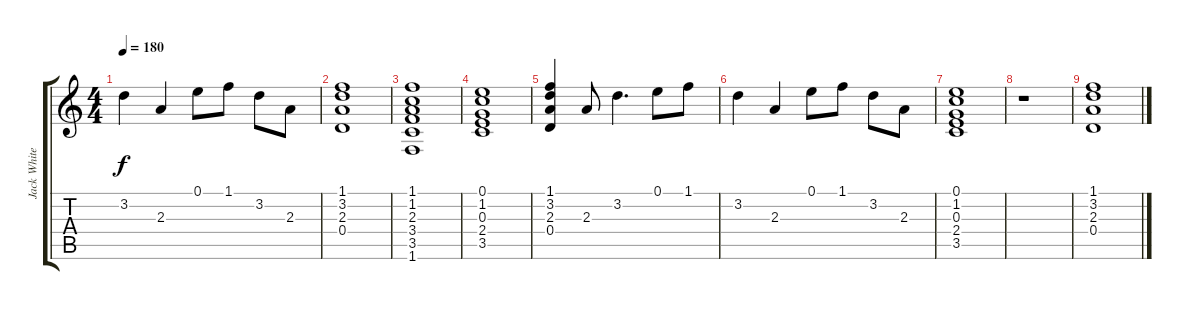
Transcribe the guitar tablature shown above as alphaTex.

\track ("Jack White" "Jack White") {instrument electricguitarclean}
\staff {score tabs}
\tuning (E4 B3 G3 D3 A2 E2) {hide}
\ts (4 4)
\tempo 180
\clef g2
\ks c
3.2.4{dy f instrument distortionguitar} 2.3.4 0.1.8 1.1.8 3.2.8 2.3.8 |
(1.1 3.2 2.3 0.4).1{instrument distortionguitar} |
(1.1 1.2 2.3 3.4 3.5 1.6).1{instrument distortionguitar} |
(0.1 1.2 0.3 2.4 3.5).1{instrument distortionguitar} |
(1.1 3.2 2.3 0.4).4{instrument distortionguitar} 2.3.8 3.2.4{d} 0.1.8 1.1.8 |
3.2.4{instrument distortionguitar} 2.3.4 0.1.8 1.1.8 3.2.8 2.3.8 |
(0.1 1.2 0.3 2.4 3.5).1{instrument distortionguitar} |
r.1 |
(1.1 3.2 2.3 0.4).1{instrument distortionguitar}
